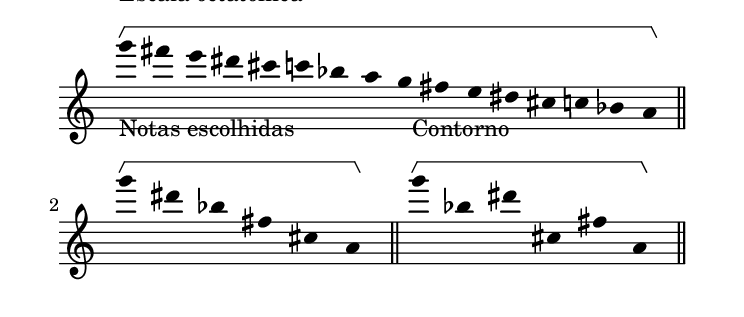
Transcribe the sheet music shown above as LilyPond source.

\version "2.10.33"

\include "../config/lib.ly"

\score {
  \new Staff \with { \remove "Time_signature_engraver" }{
      \override Stem #'transparent = ##t
      \relative c'''' {
        \time 16/4
        \bracketUp
        \override TextScript #'extra-offset = #'( 0 . 2 )
        g4\startGroup^\markup{Escala octatônica} fis e dis cis c bes a g4 fis e dis cis c bes a\stopGroup \bar "||"
        \time 6/4
        g''\startGroup^\markup{Notas escolhidas} dis bes fis cis a\stopGroup \bar "||"
        g''\startGroup^\markup{Contorno} bes, dis cis, fis a,\stopGroup \bar "||"
      }
    }
  \layout {
    \context {
      \Staff \consists "Horizontal_bracket_engraver"
    }
  }
}
\paper {
  paper-width = 12.6\cm
  paper-height = 6\cm
  line-width = 13.5\cm
  top-margin = -.1\cm
  left-margin = -1.2\cm
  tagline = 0
  indent = #0
  print-page-number = #'nil
}
